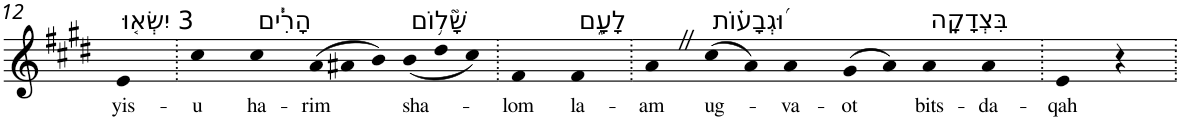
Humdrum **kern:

**kern	**text
*part1	*part1
*staff1	*staff1
*I"Piano	*
*I'Pno	*
!!LO:PB:g=z
*clefG2	*
*k[f#c#g#d#]	*
*E:	*
=12	=12
!LO:TX:a:t=3 יִשְׂא֤וּ	!
!	!LO:LY:b
4e	yis-
=13.	=13.
!	!LO:LY:b
4cc#	-u
!LO:TX:a:t=הָרִ֓ים	!
!	!LO:LY:b
4cc#	ha-
*Xtuplet	*
!	!LO:LY:b
(>12a	-rim
12a#X	.
12b)	.
!LO:TX:a:t=שָׁ֘ל֥וֹם	!
!	!LO:LY:b
(<12b	sha-
12dd#	.
12cc#)	.
=14.	=14.
!	!LO:LY:b
4f#	-lom
!LO:TX:a:t=לָעָ֑ם	!
!	!LO:LY:b
4f#	la-
=15.	=15.
!	!LO:LY:b
4aZ	-am
!LO:TX:a:t=וּ֝גְבָע֗וֹת	!
!	!LO:LY:b
(>8cc#	ug-
8a)	.
!	!LO:LY:b
4a	-va-
!	!LO:LY:b
(>8g#	-ot
8a)	.
!LO:TX:a:t=בִּצְדָקָֽה	!
!	!LO:LY:b
4a	bits-
!	!LO:LY:b
4a	-da-
=16.	=16.
!	!LO:LY:b
4e	-qah
4r	.
=.	=.
*-	*-
